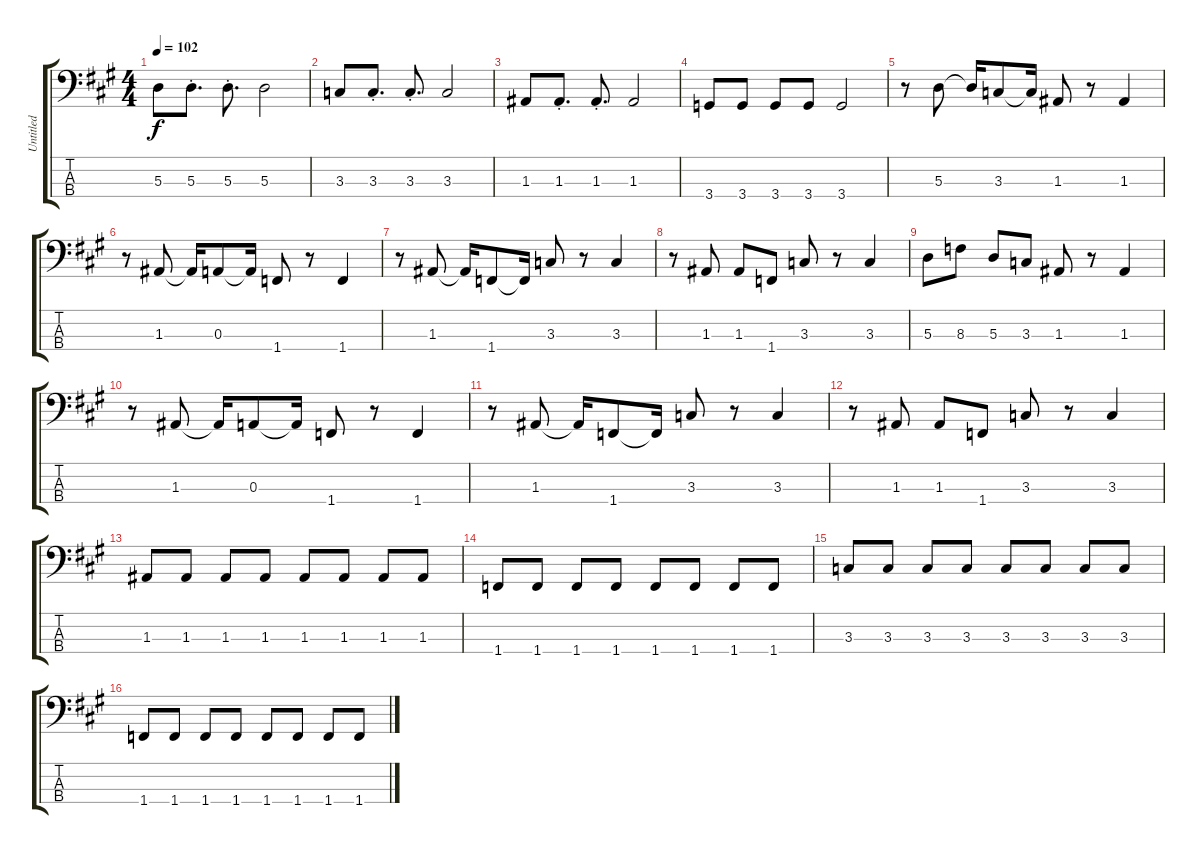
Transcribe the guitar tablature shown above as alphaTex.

\track ("Untitled" "Untitled") {instrument electricbassfinger}
\staff {score tabs}
\tuning (G2 D2 A1 E1) {hide}
\ts (4 4)
\tempo 102
\clef f4
\ks a
5.3.8{dy f} 5.3{st}.8{d} 5.3{st}.8{d} 5.3.2 |
3.3.8 3.3{st}.8{d} 3.3{st}.8{d} 3.3.2 |
1.3.8 1.3{st}.8{d} 1.3{st}.8{d} 1.3.2 |
3.4.8 3.4.8 3.4.8 3.4.8 3.4.2 |
r.8 5.3.8 5.3{t}.16 3.3.8 3.3{t}.16 1.3.8 r.8 1.3.4 |
r.8 1.3.8 1.3{t}.16 0.3.8 0.3{t}.16 1.4.8 r.8 1.4.4 |
r.8 1.3.8 1.3{t}.16 1.4.8 1.4{t}.16 3.3.8 r.8 3.3.4 |
r.8 1.3.8 1.3.8 1.4.8 3.3.8 r.8 3.3.4 |
5.3.8 8.3.8 5.3.8 3.3.8 1.3.8 r.8 1.3.4 |
r.8 1.3.8 1.3{t}.16 0.3.8 0.3{t}.16 1.4.8 r.8 1.4.4 |
r.8 1.3.8 1.3{t}.16 1.4.8 1.4{t}.16 3.3.8 r.8 3.3.4 |
r.8 1.3.8 1.3.8 1.4.8 3.3.8 r.8 3.3.4 |
1.3.8 1.3.8 1.3.8 1.3.8 1.3.8 1.3.8 1.3.8 1.3.8 |
1.4.8 1.4.8 1.4.8 1.4.8 1.4.8 1.4.8 1.4.8 1.4.8 |
3.3.8 3.3.8 3.3.8 3.3.8 3.3.8 3.3.8 3.3.8 3.3.8 |
1.4.8 1.4.8 1.4.8 1.4.8 1.4.8 1.4.8 1.4.8 1.4.8
